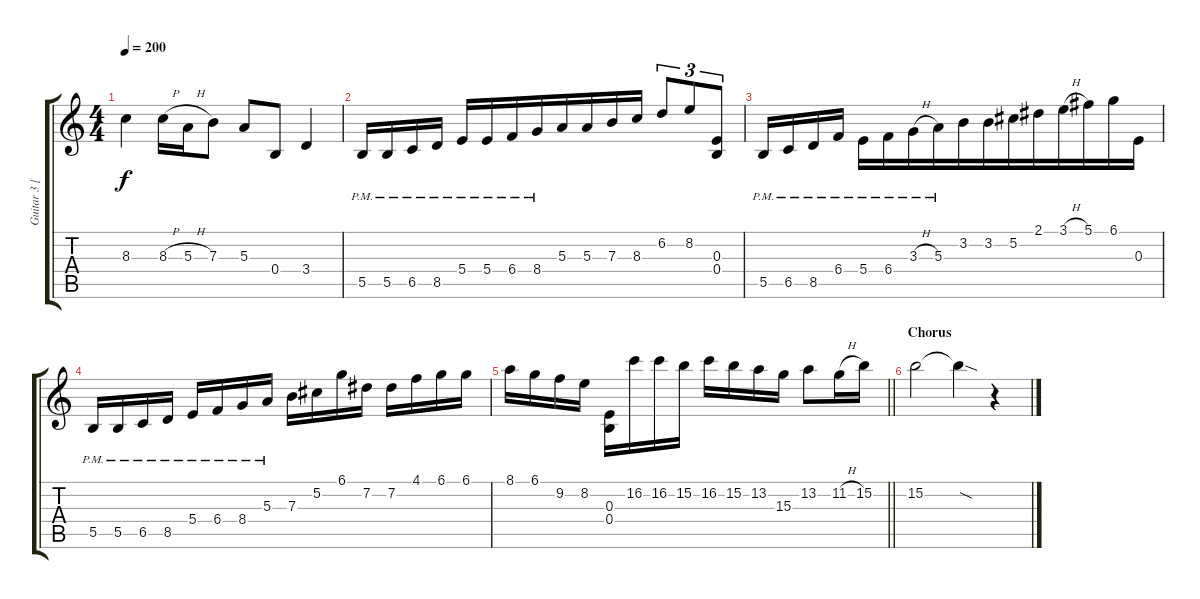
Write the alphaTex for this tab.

\track ("Guitar 3 [Solo]" "Guitar 3 [") {instrument distortionguitar}
\staff {score tabs}
\tuning (Db4 Ab3 E3 B2 Gb2 B1) {hide}
\ts (4 4)
\tempo 200
\clef g2
\ks c
8.3.4{dy f} 8.3{h}.16 5.3{h}.16 7.3.8 5.3.8{beam merge} 0.4.8{beam merge} 3.4.4 |
5.5{pm}.16{beam merge} 5.5{pm}.16 6.5{pm}.16 8.5{pm}.16 5.4{pm}.16{beam merge} 5.4{pm}.16 6.4{pm}.16{beam merge} 8.4{pm}.16{beam merge} 5.3.16 5.3.16 7.3.16 8.3.16 6.2.8{tu (3 2)} 8.2.8{tu (3 2) beam merge} (0.3 0.4).8{tu (3 2)} |
5.5{pm}.16{beam merge} 6.5{pm}.16{beam merge} 8.5{pm}.16{beam merge} 6.4{pm}.16 5.4{pm}.16 6.4{pm}.16 3.3{h pm}.16{beam merge} 5.3{pm}.16{beam merge} 3.2.16 3.2.16 5.2.16 2.1.16{beam merge} 3.1{h}.16{beam merge} 5.1.16{beam merge} 6.1.16 0.3.16 |
5.5{pm}.16{beam merge} 5.5{pm}.16 6.5{pm}.16{beam merge} 8.5{pm}.16 5.4{pm}.16{beam merge} 6.4{pm}.16{beam merge} 8.4{pm}.16 5.3{pm}.16 7.3.16 5.2.16 6.1.16 7.2.16 7.2.16 4.1.16 6.1.16 6.1.16 |
\barLineRight lightlight
8.1.16 6.1.16 9.2.16 8.2.16 (0.3 0.4).16 16.2.16 16.2.16 15.2.16 16.2.16{beam merge} 15.2.16 13.2.16{beam merge} 15.3.16 13.2.8{beam merge} 11.2{h}.16{beam merge} 15.2.16 |
\section ("" "Chorus")
15.2.2 15.2{sod t}.4 r.4
